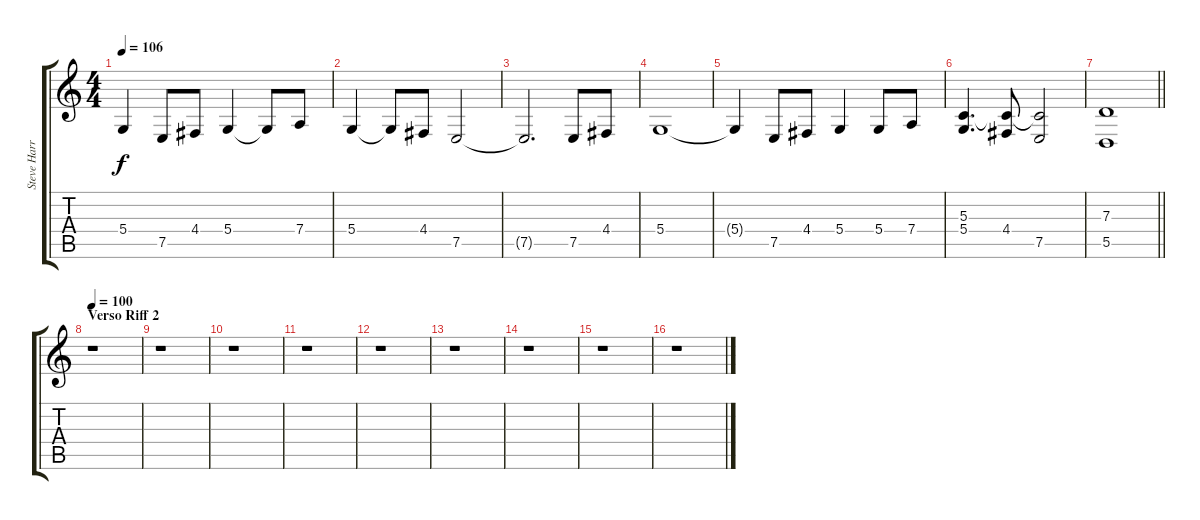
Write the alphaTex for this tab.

\track ("Steve Harris (Teclado)" "Steve Harr") {instrument stringensemble1}
\staff {score tabs}
\tuning (E4 B3 G3 D3 A2 E2) {hide}
\ts (4 4)
\tempo 106
\clef g2
\ks c
5.4{t}.4{dy f} 7.5.8 4.4.8 5.4.4 5.4{t}.8 7.4.8 |
5.4.4 5.4{t}.8 4.4.8 7.5.2 |
7.5{t}.2{d} 7.5.8 4.4.8 |
5.4.1 |
5.4{t}.4 7.5.8 4.4.8 5.4.4 5.4.8 7.4.8 |
(5.3 5.4).4{d} (5.3{t} 4.4).8 (5.3{t} 7.5).2 |
\barLineRight lightlight
(7.3 5.5).1 |
\section ("" "Verso Riff 2")
\tempo 100
r.1 |
r.1 |
r.1 |
r.1 |
r.1 |
r.1 |
r.1 |
r.1 |
r.1
